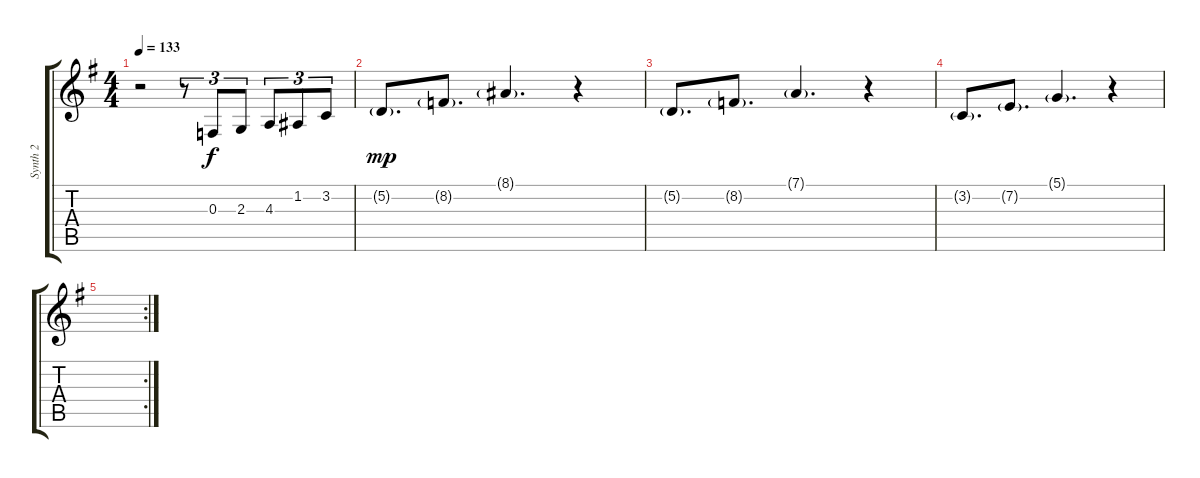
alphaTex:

\track ("Synth 2" "Synth 2") {instrument percussiveorgan}
\staff {score tabs}
\tuning (D4 A3 F3 C3 G2 D2) {hide}
\ts (4 4)
\tempo 133
\clef g2
\ks eminor
r.2{dy mp} r.8{tu (3 2)} 0.3.8{tu (3 2) dy f} 2.3.8{tu (3 2)} 4.3.8{tu (3 2)} 1.2.8{tu (3 2)} 3.2.8{tu (3 2)} |
5.2{g}.8{d dy mp instrument lead1square} 8.2{g}.8{d} 8.1{g}.4{d} r.4 |
5.2{g}.8{d} 8.2{g}.8{d} 7.1{g}.4{d} r.4 |
3.2{g}.8{d} 7.2{g}.8{d} 5.1{g}.4{d} r.4 |
\rc 2
